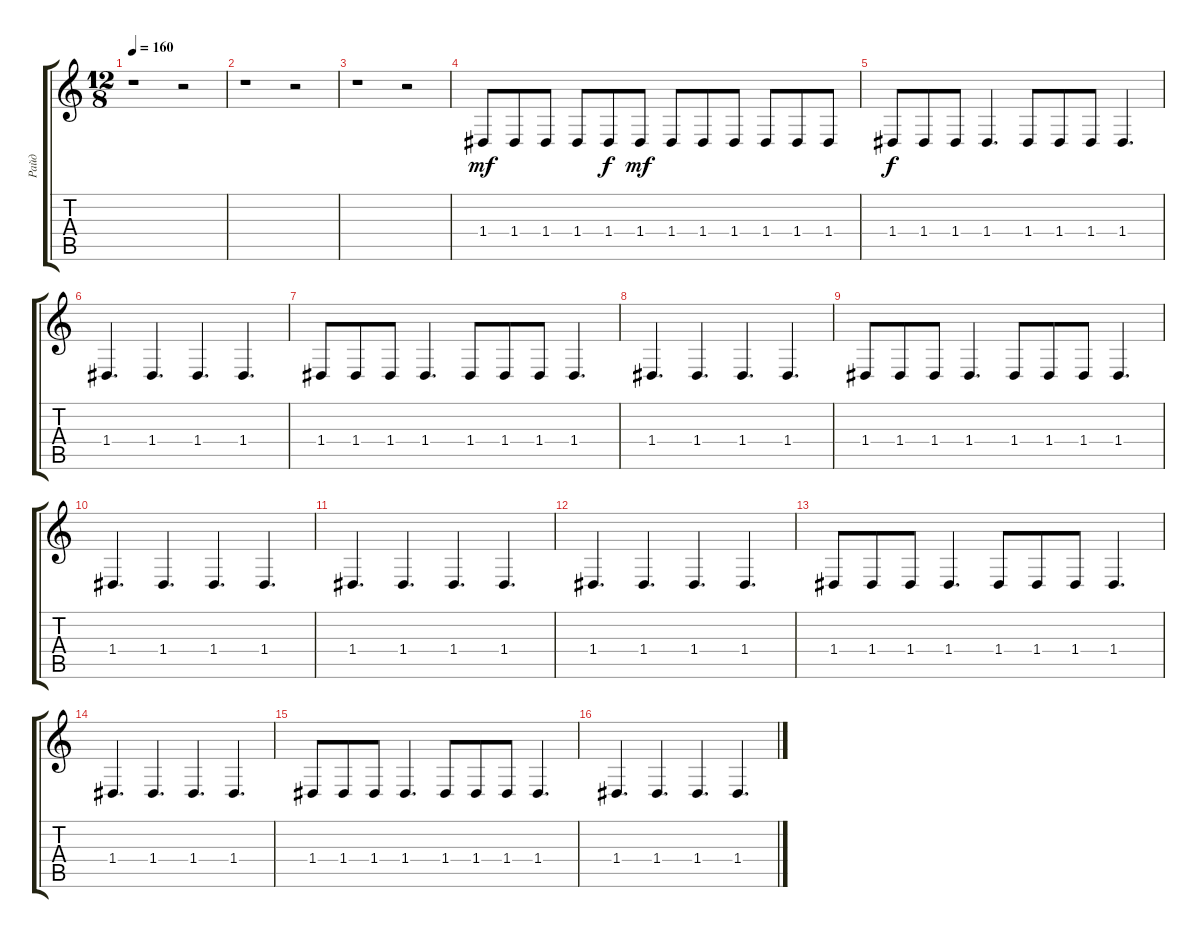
\track ("Райд" "Райд") {instrument acousticgrandpiano}
\staff {score tabs}
\tuning (E4 B3 G3 D3 A2 E2) {hide}
\ts (12 8)
\tempo 160
\clef g2
\ks c
r.1{dy mf} r.2 |
r.1 r.2 |
r.1 r.2 |
1.4.8 1.4.8 1.4.8 1.4.8 1.4.8{dy f} 1.4.8{dy mf} 1.4.8 1.4.8 1.4.8 1.4.8 1.4.8 1.4.8 |
1.4.8{dy f} 1.4.8 1.4.8 1.4.4{d} 1.4.8 1.4.8 1.4.8 1.4.4{d} |
1.4.4{d} 1.4.4{d} 1.4.4{d} 1.4.4{d} |
1.4.8 1.4.8 1.4.8 1.4.4{d} 1.4.8 1.4.8 1.4.8 1.4.4{d} |
1.4.4{d} 1.4.4{d} 1.4.4{d} 1.4.4{d} |
1.4.8 1.4.8 1.4.8 1.4.4{d} 1.4.8 1.4.8 1.4.8 1.4.4{d} |
1.4.4{d} 1.4.4{d} 1.4.4{d} 1.4.4{d} |
1.4.4{d} 1.4.4{d} 1.4.4{d} 1.4.4{d} |
1.4.4{d} 1.4.4{d} 1.4.4{d} 1.4.4{d} |
1.4.8 1.4.8 1.4.8 1.4.4{d} 1.4.8 1.4.8 1.4.8 1.4.4{d} |
1.4.4{d} 1.4.4{d} 1.4.4{d} 1.4.4{d} |
1.4.8 1.4.8 1.4.8 1.4.4{d} 1.4.8 1.4.8 1.4.8 1.4.4{d} |
1.4.4{d} 1.4.4{d} 1.4.4{d} 1.4.4{d}
